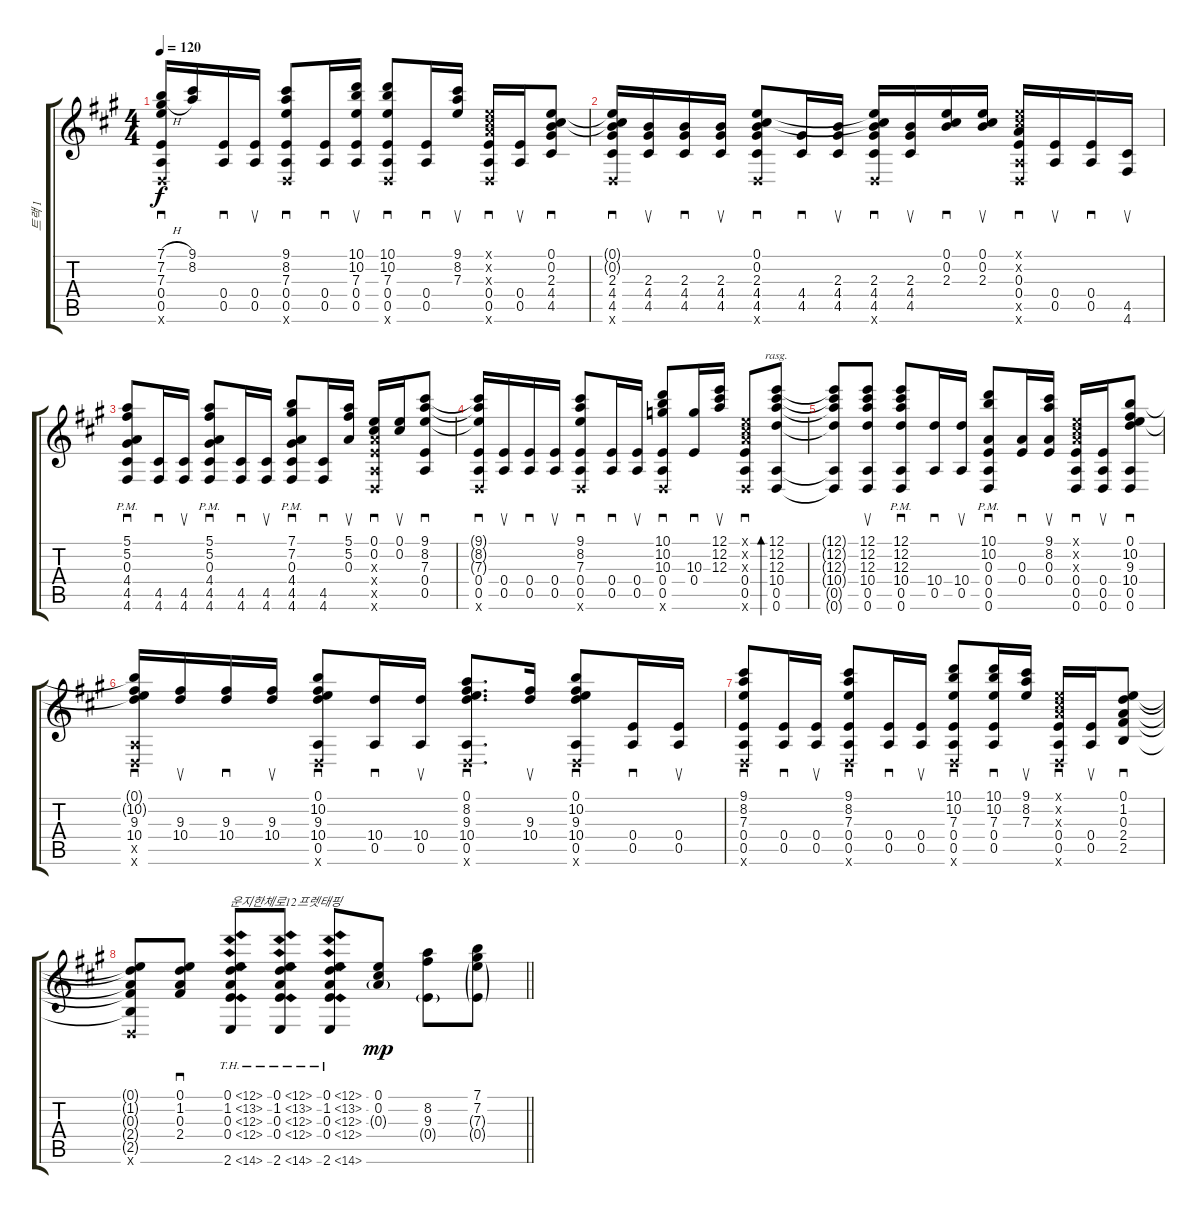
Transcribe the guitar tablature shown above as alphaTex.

\track ("트랙 1" "트랙 1") {instrument acousticguitarsteel}
\staff {score tabs}
\tuning (E4 Db4 A3 E3 A2 D2) {hide}
\ts (4 4)
\tempo 120
\clef g2
\ks a
(7.1{h} 7.2{h} 7.3 0.4 0.5 0.6{x}).16{sd dy f} (9.1 8.2).16 (0.4 0.5).16{sd} (0.4 0.5).16{su} (9.1 8.2 7.3 0.4 0.5 0.6{x}).8{sd} (0.4 0.5).16{sd} (10.1 10.2 7.3 0.4 0.5).16{su} (10.1 10.2 7.3 0.4 0.5 0.6{x}).8{sd} (0.4 0.5).16{sd} (9.1 8.2 7.3).16{su} (0.1{x} 0.2{x} 0.3{x} 0.4 0.5 0.6{x}).16{sd} (0.4 0.5).16{su} (0.1 0.2 2.3 4.4 4.5).8{sd} |
(0.1{t} 0.2{t} 2.3 4.4 4.5 0.6{x}).16{sd} (2.3 4.4 4.5).16{su} (2.3 4.4 4.5).16{sd} (2.3 4.4 4.5).16{su} (0.1 0.2 2.3 4.4 4.5 0.6{x}).8{sd} (4.4 4.5).16{sd} (2.3 4.4 4.5).16{su} (0.1{t} 0.2{t} 2.3 4.4 4.5 0.6{x}).16{sd} (2.3 4.4 4.5).16{su} (0.1 0.2 2.3).16{sd} (0.1 0.2 2.3).16{su} (0.1{x} 0.2{x} 0.3 0.4 0.5{x} 0.6{x}).16{sd} (0.4 0.5).16{su} (0.4 0.5).16{sd} (4.5 4.6).16{su} |
(5.1 5.2 0.3 4.4 4.5{pm} 4.6{pm}).8{sd} (4.5 4.6).16{sd} (4.5 4.6).16{su} (5.1 5.2 0.3 4.4 4.5{pm} 4.6{pm}).8{sd} (4.5 4.6).16{sd} (4.5 4.6).16{su} (7.1 7.2 0.3 4.4 4.5{pm} 4.6{pm}).8{sd} (4.5 4.6).16{sd} (5.1 5.2 0.3).16{su} (0.1 0.2 0.3{x} 0.4{x} 0.5{x} 0.6{x}).16{sd} (0.1 0.2).16{su} (9.1 8.2 7.3 0.4 0.5).8{sd} |
(9.1{t} 8.2{t} 7.3{t} 0.4 0.5 0.6{x}).16{sd} (0.4 0.5).16{su} (0.4 0.5).16{sd} (0.4 0.5).16{su} (9.1 8.2 7.3 0.4 0.5 0.6{x}).8{sd} (0.4 0.5).16{sd} (0.4 0.5).16{su} (10.1 10.2 10.3 0.4 0.5 0.6{x}).8{sd} (10.3 0.4).16{sd} (12.1 12.2 12.3).16{su} (0.1{x} 0.2{x} 0.3{x} 0.4 0.5 0.6{x}).8{sd} (12.1 12.2 12.3 10.4 0.5 0.6).8{bd 240 rasg ii} |
(12.1{t} 12.2{t} 12.3{t} 10.4{t} 0.5{t} 0.6{t}).8 (12.1 12.2 12.3 10.4 0.5 0.6).8{su} (12.1 12.2 12.3 10.4{pm} 0.5{pm} 0.6{pm}).8{sd} (10.4 0.5).16{sd} (10.4 0.5).16{su} (10.1 10.2 0.3 0.4 0.5{pm} 0.6{pm}).8{sd} (0.3 0.4).16{sd} (9.1 8.2 0.3 0.4).16{su} (0.1{x} 0.2{x} 0.3{x} 0.4 0.5 0.6).16{sd} (0.4 0.5 0.6).16{su} (0.1 10.2 9.3 10.4 0.5 0.6).8{sd} |
(0.1{t} 10.2{t} 9.3 10.4 0.5{x} 0.6{x}).16{sd} (9.3 10.4).16{su} (9.3 10.4).16{sd} (9.3 10.4).16{su} (0.1 10.2 9.3 10.4 0.5 0.6{x}).8{sd} (10.4 0.5).16{sd} (10.4 0.5).16{su} (0.1 8.2 9.3 10.4 0.5 0.6{x}).8{d sd} (9.3 10.4).16{su} (0.1 10.2 9.3 10.4 0.5 0.6{x}).8{sd} (0.4 0.5).16{sd} (0.4 0.5).16{su} |
(9.1 8.2 7.3 0.4 0.5 0.6{x}).8{sd} (0.4 0.5).16{sd} (0.4 0.5).16{su} (9.1 8.2 7.3 0.4 0.5 0.6{x}).8{sd} (0.4 0.5).16{sd} (0.4 0.5).16{su} (10.1 10.2 7.3 0.4 0.5 0.6{x}).8{sd} (10.1 10.2 7.3 0.4 0.5).16{sd} (9.1 8.2 7.3).16{su} (0.1{x} 0.2{x} 0.3{x} 0.4 0.5 0.6{x}).16{sd} (0.4 0.5).16{su} (0.1 1.2 0.3 2.4 2.5).8{sd} |
\barLineRight lightlight
(0.1{t} 1.2{t} 0.3{t} 2.4{t} 2.5{t} 0.6{x}).8 (0.1 1.2 0.3 2.4).8{sd} (0.1{th 12} 1.2{th 12} 0.3{th 12} 0.4{th 12} 2.6{th 12}).8{txt "운지한체로12프렛태핑"} (0.1{th 12} 1.2{th 12} 0.3{th 12} 0.4{th 12} 2.6{th 12}).8 (0.1{th 12} 1.2{th 12} 0.3{th 12} 0.4{th 12} 2.6{th 12}).8 (0.1 0.2 0.3{g}).8{dy mp} (8.2 9.3 0.4{g}).8 (7.1 7.2 7.3{g} 0.4{g}).8
